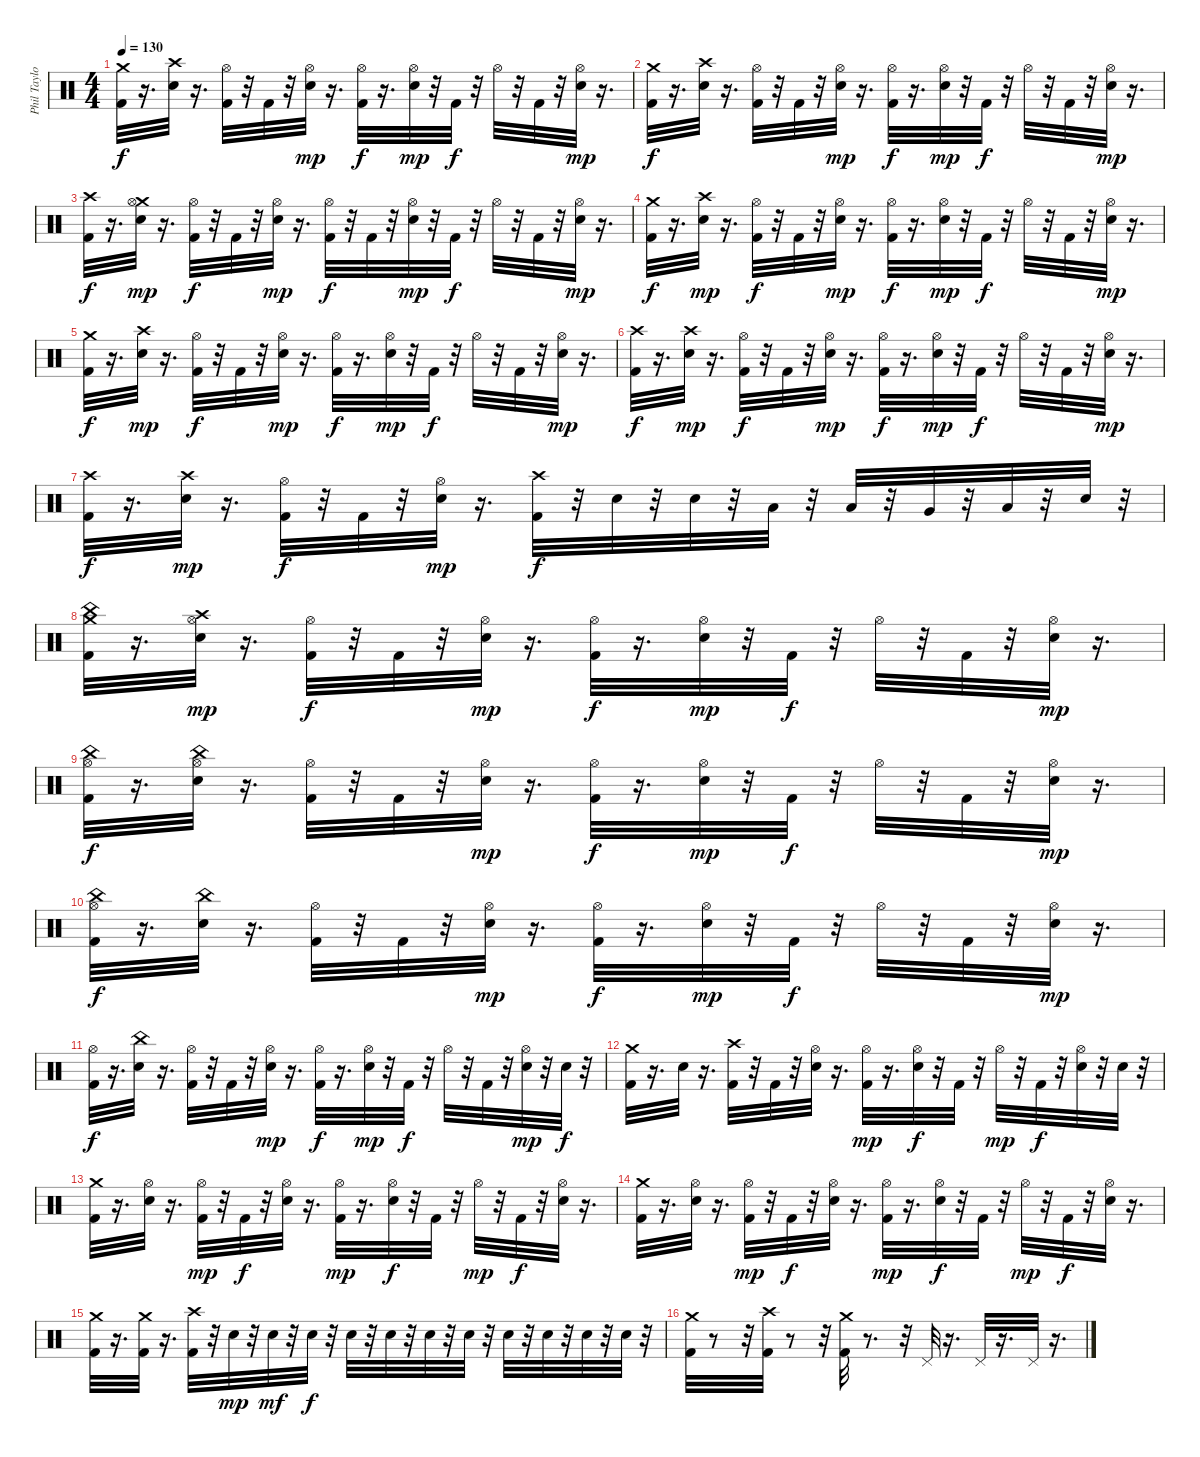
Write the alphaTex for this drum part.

\track ("Phil Taylor" "Phil Taylo") {instrument percussion}
\staff {score}
\articulation defaults
\ts (4 4)
\tempo 130
\clef neutral
\ks c
("Crash medium (hit)" "Kick (hit) 2").32{dy f} r.16{d} ("Crash high (hit)" "Electric Snare (hit)").32 r.16{d} ("Hi-Hat (open)" "Kick (hit) 2").32 r.32 "Kick (hit) 2".32 r.32 ("Hi-Hat (open)" "Electric Snare (hit)").32{dy mp} r.16{d} ("Hi-Hat (open)" "Kick (hit) 2").32{dy f} r.16{d} ("Hi-Hat (open)" "Electric Snare (hit)").32{dy mp} r.32 "Kick (hit) 2".32{dy f} r.32 "Hi-Hat (open)".32 r.32 "Kick (hit) 2".32 r.32 ("Hi-Hat (open)" "Electric Snare (hit)").32{dy mp} r.16{d} |
("Crash medium (hit)" "Kick (hit) 2").32{dy f} r.16{d} ("Electric Snare (hit)" "Crash high (hit)").32 r.16{d} ("Hi-Hat (open)" "Kick (hit) 2").32 r.32 "Kick (hit) 2".32 r.32 ("Hi-Hat (open)" "Electric Snare (hit)").32{dy mp} r.16{d} ("Hi-Hat (open)" "Kick (hit) 2").32{dy f} r.16{d} ("Hi-Hat (open)" "Electric Snare (hit)").32{dy mp} r.32 "Kick (hit) 2".32{dy f} r.32 "Hi-Hat (open)".32 r.32 "Kick (hit) 2".32 r.32 ("Hi-Hat (open)" "Electric Snare (hit)").32{dy mp} r.16{d} |
("Crash high (hit)" "Kick (hit) 2").32{dy f} r.16{d} ("Crash medium (hit)" "Hi-Hat (open)" "Electric Snare (hit)").32{dy mp} r.16{d} ("Hi-Hat (open)" "Kick (hit) 2").32{dy f} r.32 "Kick (hit) 2".32 r.32 ("Hi-Hat (open)" "Electric Snare (hit)").32{dy mp} r.16{d} ("Hi-Hat (open)" "Kick (hit) 2").32{dy f} r.32 "Kick (hit) 2".32 r.32 ("Hi-Hat (open)" "Electric Snare (hit)").32{dy mp} r.32 "Kick (hit) 2".32{dy f} r.32 "Hi-Hat (open)".32 r.32 "Kick (hit) 2".32 r.32 ("Hi-Hat (open)" "Electric Snare (hit)").32{dy mp} r.16{d} |
("Crash medium (hit)" "Kick (hit) 2").32{dy f} r.16{d} ("Crash high (hit)" "Electric Snare (hit)").32{dy mp} r.16{d} ("Hi-Hat (open)" "Kick (hit) 2").32{dy f} r.32 "Kick (hit) 2".32 r.32 ("Hi-Hat (open)" "Electric Snare (hit)").32{dy mp} r.16{d} ("Hi-Hat (open)" "Kick (hit) 2").32{dy f} r.16{d} ("Hi-Hat (open)" "Electric Snare (hit)").32{dy mp} r.32 "Kick (hit) 2".32{dy f} r.32 "Hi-Hat (open)".32 r.32 "Kick (hit) 2".32 r.32 ("Hi-Hat (open)" "Electric Snare (hit)").32{dy mp} r.16{d} |
("Crash medium (hit)" "Kick (hit) 2").32{dy f} r.16{d} ("Crash high (hit)" "Electric Snare (hit)").32{dy mp} r.16{d} ("Hi-Hat (open)" "Kick (hit) 2").32{dy f} r.32 "Kick (hit) 2".32 r.32 ("Hi-Hat (open)" "Electric Snare (hit)").32{dy mp} r.16{d} ("Hi-Hat (open)" "Kick (hit) 2").32{dy f} r.16{d} ("Electric Snare (hit)" "Hi-Hat (open)").32{dy mp} r.32 "Kick (hit) 2".32{dy f} r.32 "Hi-Hat (open)".32 r.32 "Kick (hit) 2".32 r.32 ("Electric Snare (hit)" "Hi-Hat (open)").32{dy mp} r.16{d} |
("Crash high (hit)" "Kick (hit) 2").32{dy f} r.16{d} ("Crash high (hit)" "Electric Snare (hit)").32{dy mp} r.16{d} ("Hi-Hat (open)" "Kick (hit) 2").32{dy f} r.32 "Kick (hit) 2".32 r.32 ("Hi-Hat (open)" "Electric Snare (hit)").32{dy mp} r.16{d} ("Hi-Hat (open)" "Kick (hit) 2").32{dy f} r.16{d} ("Hi-Hat (open)" "Electric Snare (hit)").32{dy mp} r.32 "Kick (hit) 2".32{dy f} r.32 "Hi-Hat (open)".32 r.32 "Kick (hit) 2".32 r.32 ("Hi-Hat (open)" "Electric Snare (hit)").32{dy mp} r.16{d} |
("Crash high (hit)" "Kick (hit) 2").32{dy f} r.16{d} ("Crash high (hit)" "Electric Snare (hit)").32{dy mp} r.16{d} ("Hi-Hat (open)" "Kick (hit) 2").32{dy f} r.32 "Kick (hit) 2".32 r.32 ("Hi-Hat (open)" "Electric Snare (hit)").32{dy mp} r.16{d} ("Crash high (hit)" "Kick (hit) 2").32{dy f} r.32 "Electric Snare (hit)".32 r.32 "Electric Snare (hit)".32 r.32 "Low Tom (hit)".32 r.32 "Low Tom (hit)".32 r.32 "Very Low Tom (hit)".32 r.32 "Low Floor Tom (hit)".32 r.32 "Electric Snare (hit)".32 r.32 |
("Crash medium (hit)" "Kick (hit) 2" "China (hit)").32 r.16{d} ("Electric Snare (hit)" "Crash high (hit)" "Hi-Hat (open)").32{dy mp} r.16{d} ("Hi-Hat (open)" "Kick (hit) 2").32{dy f} r.32 "Kick (hit) 2".32 r.32 ("Hi-Hat (open)" "Electric Snare (hit)").32{dy mp} r.16{d} ("Hi-Hat (open)" "Kick (hit) 2").32{dy f} r.16{d} ("Hi-Hat (open)" "Electric Snare (hit)").32{dy mp} r.32 "Kick (hit) 2".32{dy f} r.32 "Hi-Hat (open)".32 r.32 "Kick (hit) 2".32 r.32 ("Hi-Hat (open)" "Electric Snare (hit)").32{dy mp} r.16{d} |
("China (hit)" "Hi-Hat (open)" "Kick (hit) 2").32{dy f} r.16{d} ("China (hit)" "Hi-Hat (open)" "Electric Snare (hit)").32 r.16{d} ("Hi-Hat (open)" "Kick (hit) 2").32 r.32 "Kick (hit) 2".32 r.32 ("Hi-Hat (open)" "Electric Snare (hit)").32{dy mp} r.16{d} ("Hi-Hat (open)" "Kick (hit) 2").32{dy f} r.16{d} ("Electric Snare (hit)" "Hi-Hat (open)").32{dy mp} r.32 "Kick (hit) 2".32{dy f} r.32 "Hi-Hat (open)".32 r.32 "Kick (hit) 2".32 r.32 ("Hi-Hat (open)" "Electric Snare (hit)").32{dy mp} r.16{d} |
("Kick (hit) 2" "Hi-Hat (open)" "China (hit)").32{dy f} r.16{d} ("Electric Snare (hit)" "China (hit)").32 r.16{d} ("Kick (hit) 2" "Hi-Hat (open)").32 r.32 "Kick (hit) 2".32 r.32 ("Hi-Hat (open)" "Electric Snare (hit)").32{dy mp} r.16{d} ("Kick (hit) 2" "Hi-Hat (open)").32{dy f} r.16{d} ("Hi-Hat (open)" "Electric Snare (hit)").32{dy mp} r.32 "Kick (hit) 2".32{dy f} r.32 "Hi-Hat (open)".32 r.32 "Kick (hit) 2".32 r.32 ("Hi-Hat (open)" "Electric Snare (hit)").32{dy mp} r.16{d} |
("Hi-Hat (open)" "Kick (hit) 2").32{dy f} r.16{d} ("China (hit)" "Electric Snare (hit)").32 r.16{d} ("Hi-Hat (open)" "Kick (hit) 2").32 r.32 "Kick (hit) 2".32 r.32 ("Hi-Hat (open)" "Electric Snare (hit)").32{dy mp} r.16{d} ("Hi-Hat (open)" "Kick (hit) 2").32{dy f} r.16{d} ("Electric Snare (hit)" "Hi-Hat (open)").32{dy mp} r.32 "Kick (hit) 2".32{dy f} r.32 "Hi-Hat (open)".32 r.32 "Kick (hit) 2".32 r.32 ("Hi-Hat (open)" "Electric Snare (hit)").32{dy mp} r.32 "Electric Snare (hit)".32{dy f} r.32 |
("Kick (hit) 2" "Crash medium (hit)").32 r.16{d} "Electric Snare (hit)".32 r.16{d} ("Kick (hit) 2" "Crash high (hit)").32 r.32 "Kick (hit) 2".32 r.32 ("Hi-Hat (open)" "Electric Snare (hit)").32 r.16{d} ("Hi-Hat (open)" "Kick (hit) 2").32{dy mp} r.16{d} ("Hi-Hat (open)" "Electric Snare (hit)").32{dy f} r.32 "Kick (hit) 2".32 r.32 "Hi-Hat (open)".32{dy mp} r.32 "Kick (hit) 2".32{dy f} r.32 ("Hi-Hat (open)" "Electric Snare (hit)").32 r.32 "Electric Snare (hit)".32 r.32 |
("Crash medium (hit)" "Kick (hit) 2").32 r.16{d} ("Hi-Hat (open)" "Electric Snare (hit)").32 r.16{d} ("Hi-Hat (open)" "Kick (hit) 2").32{dy mp} r.32 "Kick (hit) 2".32{dy f} r.32 ("Hi-Hat (open)" "Electric Snare (hit)").32 r.16{d} ("Hi-Hat (open)" "Kick (hit) 2").32{dy mp} r.16{d} ("Hi-Hat (open)" "Electric Snare (hit)").32{dy f} r.32 "Kick (hit) 2".32 r.32 "Hi-Hat (open)".32{dy mp} r.32 "Kick (hit) 2".32{dy f} r.32 ("Hi-Hat (open)" "Electric Snare (hit)").32 r.16{d} |
("Crash medium (hit)" "Kick (hit) 2").32 r.16{d} ("Hi-Hat (open)" "Electric Snare (hit)").32 r.16{d} ("Hi-Hat (open)" "Kick (hit) 2").32{dy mp} r.32 "Kick (hit) 2".32{dy f} r.32 ("Hi-Hat (open)" "Electric Snare (hit)").32 r.16{d} ("Hi-Hat (open)" "Kick (hit) 2").32{dy mp} r.16{d} ("Hi-Hat (open)" "Electric Snare (hit)").32{dy f} r.32 "Kick (hit) 2".32 r.32 "Hi-Hat (open)".32{dy mp} r.32 "Kick (hit) 2".32{dy f} r.32 ("Hi-Hat (open)" "Electric Snare (hit)").32 r.16{d} |
("Crash medium (hit)" "Kick (hit) 2").32 r.16{d} ("Kick (hit) 2" "Crash medium (hit)").32 r.16{d} ("Kick (hit) 2" "Crash high (hit)").32 r.32 "Electric Snare (hit)".32{dy mp} r.32 "Electric Snare (hit)".32{dy mf} r.32 "Electric Snare (hit)".32{dy f} r.32 "Electric Snare (hit)".32 r.32 "Electric Snare (hit)".32 r.32 "Electric Snare (hit)".32 r.32 "Electric Snare (hit)".32 r.32 "Electric Snare (hit)".32 r.32 "Electric Snare (hit)".32 r.32 "Electric Snare (hit)".32 r.32 "Electric Snare (hit)".32 r.32 |
("Crash medium (hit)" "Kick (hit) 2").32 r.8 r.32 ("Crash high (hit)" "Kick (hit) 2").32 r.8 r.32 ("Crash medium (hit)" "Kick (hit) 2").32 r.8{d} r.32 "Pedal Hi-Hat (hit)".32 r.16{d} "Pedal Hi-Hat (hit)".32 r.16{d} "Pedal Hi-Hat (hit)".32 r.16{d}
